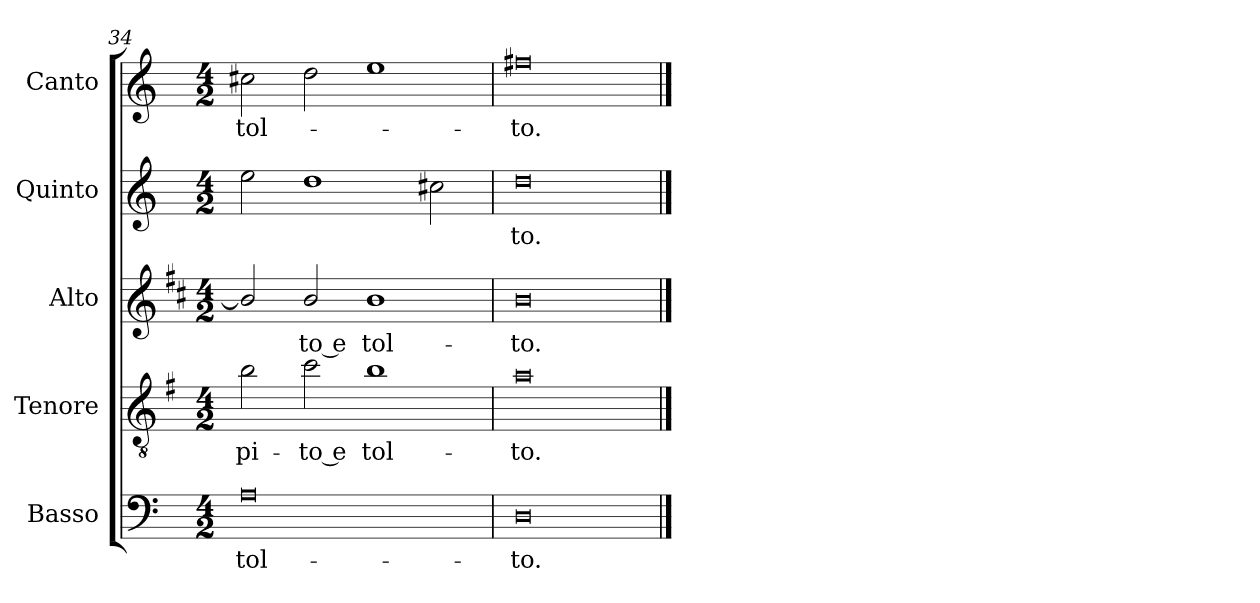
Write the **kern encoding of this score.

**kern	**text	**kern	**text	**kern	**text	**kern	**text	**kern	**text
*part5	*part5	*part4	*part4	*part3	*part3	*part2	*part2	*part1	*part1
*staff5	*staff5	*staff4	*staff4	*staff3	*staff3	*staff2	*staff2	*staff1	*staff1
*I"Basso	*	*I"Tenore	*	*I"Alto	*	*I"Quinto	*	*I"Canto	*
*I'B	*	*I'T	*	*I'A	*	*	*	*I'C	*
*clefF4	*	*clefGv2	*	*clefG2	*	*clefG2	*	*clefG2	*
*	*	*ITrd4c7	*	*ITrd1c2	*	*	*	*	*
*k[]	*	*k[]	*	*k[]	*	*k[]	*	*k[]	*
*C:	*	*C:	*	*C:	*	*C:	*	*C:	*
*M4/2	*	*M4/2	*	*M4/2	*	*M4/2	*	*M4/2	*
=34	=34	=34	=34	=34	=34	=34	=34	=34	=34
!	!LO:LY:b	!	!LO:LY:b	!	!	!	!	!	!LO:LY:b
0A	tol-	2e\	-pi-	2a/]	.	2ee\	.	2cc#X\	tol-
!	!	!	!LO:LY:b	!	!LO:LY:b	!	!	!	!
.	.	2f\	-to e	2a/	-to e	1dd	.	2dd\	.
!	!	!	!LO:LY:b	!	!LO:LY:b	!	!	!	!
.	.	1e	tol-	1a	tol-	.	.	1ee	.
.	.	.	.	.	.	2cc#X\	.	.	.
=35	=35	=35	=35	=35	=35	=35	=35	=35	=35
!	!LO:LY:b	!	!LO:LY:b	!	!LO:LY:b	!	!LO:LY:b	!	!LO:LY:b
0D	-to.	0d	-to.	0a	-to.	0dd	-to.	0ff#X	-to.
==	==	==	==	==	==	==	==	==	==
*-	*-	*-	*-	*-	*-	*-	*-	*-	*-
